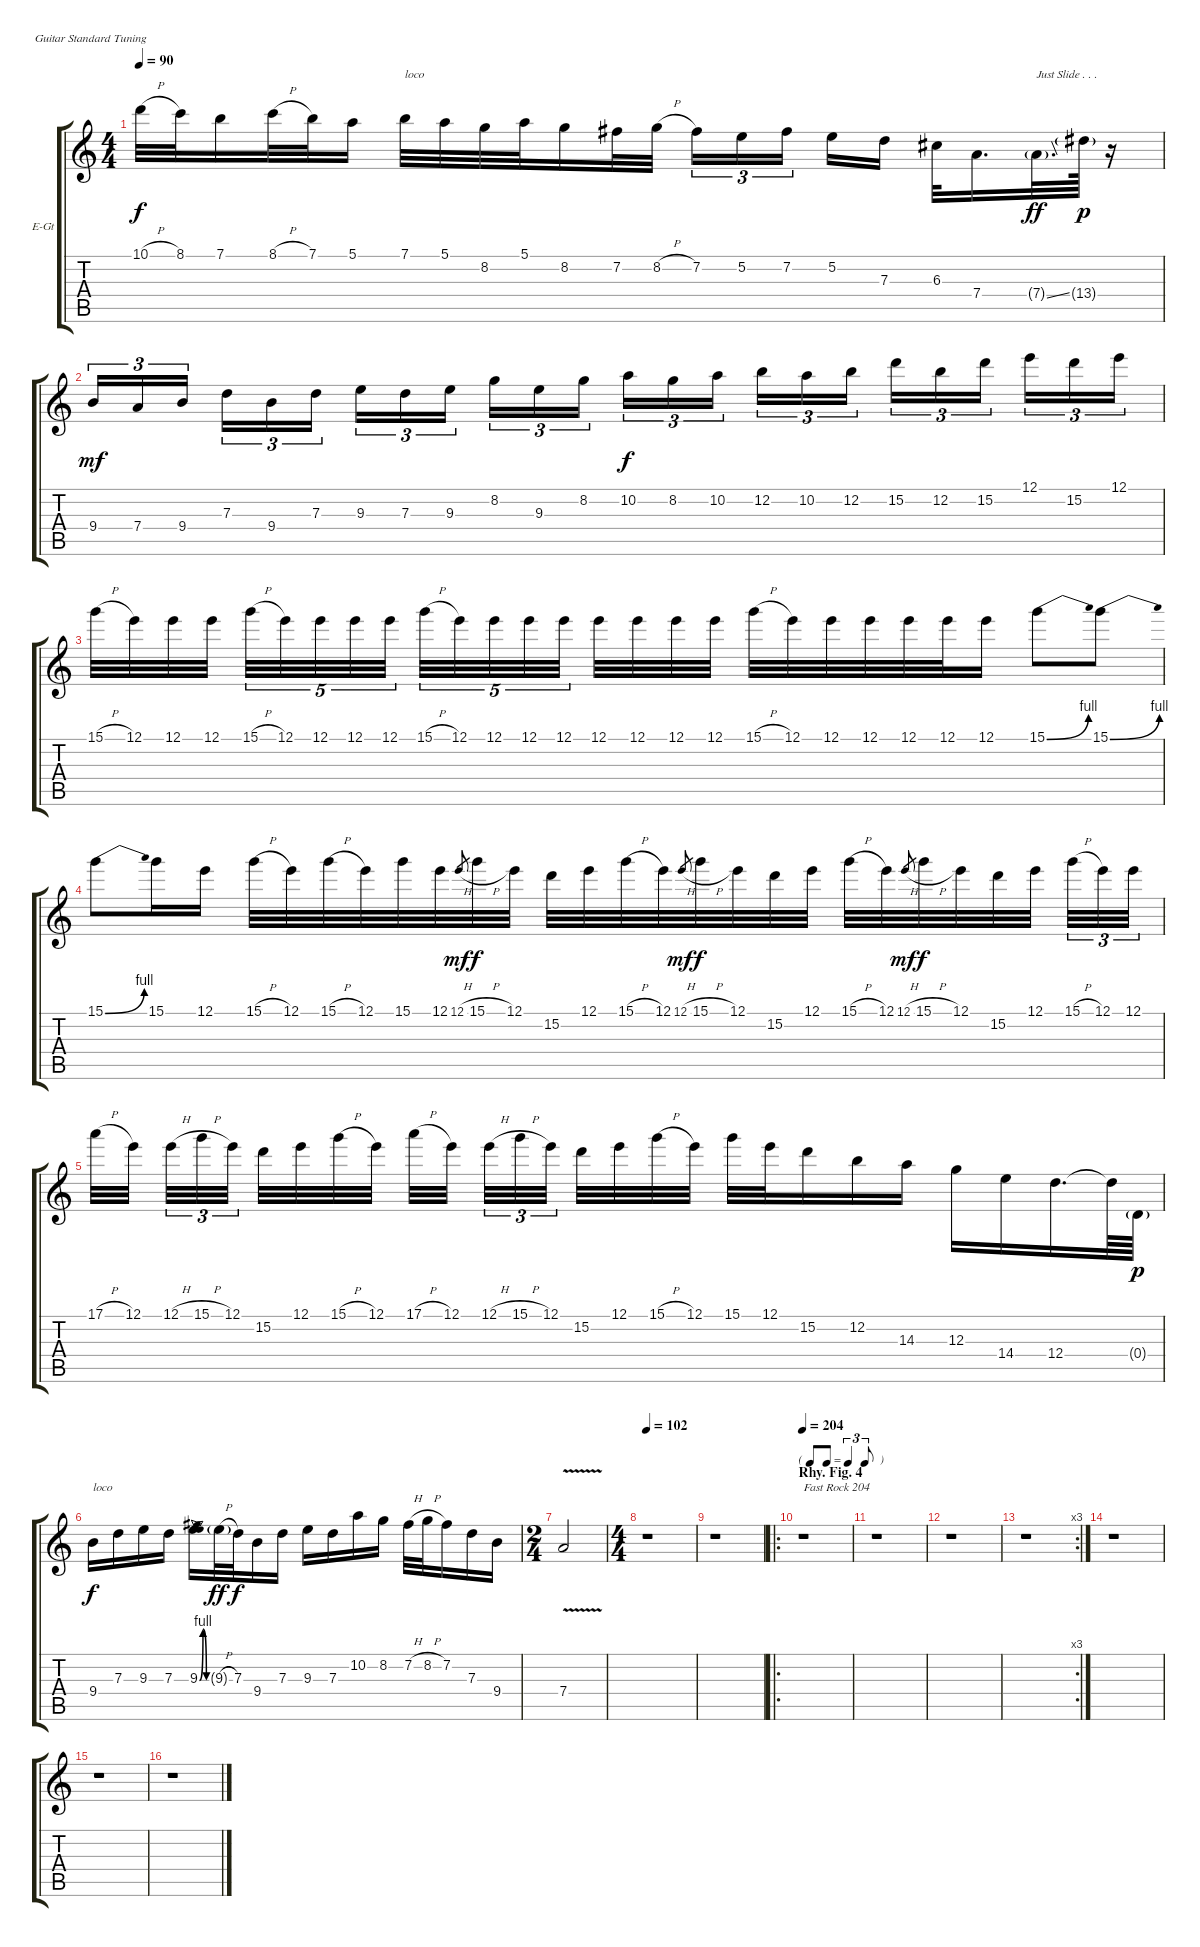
\bracketExtendMode groupsimilarinstruments
\firstSystemTrackNameOrientation horizontal
\otherSystemsTrackNameOrientation horizontal
\track ("Gtr III Lead" "E-Gt") {instrument overdrivenguitar}
\staff {score tabs}
\tuning (E4 B3 G3 D3 A2 E2)
\ts (4 4)
\tempo 90
\clef g2
\ks c
10.1{h}.32{dy f} 8.1.32 7.1.16 8.1{h}.32 7.1.32 5.1.16 7.1.32{txt "loco"} 5.1.32 8.2.32 5.1.32 8.2.16 7.2.32 8.2{h}.32 7.2.16{tu (3 2)} 5.2.16{tu (3 2)} 7.2.16{tu (3 2)} 5.2.16 7.3.16 6.3.32 7.4.16{d} 7.4{ss g}.32{d txt "Just Slide . . ." dy ff} 13.4{g}.64{dy p} r.16 |
9.4.16{tu (3 2) dy mf} 7.4.16{tu (3 2)} 9.4.16{tu (3 2)} 7.3.16{tu (3 2)} 9.4.16{tu (3 2)} 7.3.16{tu (3 2)} 9.3.16{tu (3 2)} 7.3.16{tu (3 2)} 9.3.16{tu (3 2)} 8.2.16{tu (3 2)} 9.3.16{tu (3 2)} 8.2.16{tu (3 2)} 10.2.16{tu (3 2) dy f} 8.2.16{tu (3 2)} 10.2.16{tu (3 2)} 12.2.16{tu (3 2)} 10.2.16{tu (3 2)} 12.2.16{tu (3 2)} 15.2.16{tu (3 2)} 12.2.16{tu (3 2)} 15.2.16{tu (3 2)} 12.1.16{tu (3 2)} 15.2.16{tu (3 2)} 12.1.16{tu (3 2)} |
15.1{h}.32 12.1.32 12.1.32 12.1.32 15.1{h}.32{tu (5 4)} 12.1.32{tu (5 4)} 12.1.32{tu (5 4)} 12.1.32{tu (5 4)} 12.1.32{tu (5 4)} 15.1{h}.32{tu (5 4)} 12.1.32{tu (5 4)} 12.1.32{tu (5 4)} 12.1.32{tu (5 4)} 12.1.32{tu (5 4)} 12.1.32 12.1.32 12.1.32 12.1.32 15.1{h}.32 12.1.32 12.1.32 12.1.32 12.1.32 12.1.32 12.1.16 15.1{be (bend 0 0 60 4)}.8 15.1{be (bend 0 0 60 4)}.8 |
15.1{be (bend 0 0 60 4)}.8 15.1.16 12.1.16 15.1{h}.32 12.1.32 15.1{h}.32 12.1.32 15.1.32 12.1.32 12.1{h}.8{gr dy mf} 15.1{h}.32{dy f} 12.1.32 15.2.32 12.1.32 15.1{h}.32 12.1.32 12.1{h}.8{gr dy mf} 15.1{h}.32{dy f} 12.1.32 15.2.32 12.1.32 15.1{h}.32 12.1.32 12.1{h}.8{gr dy mf} 15.1{h}.32{dy f} 12.1.32 15.2.32 12.1.32 15.1{h}.32{tu (3 2)} 12.1.32{tu (3 2)} 12.1.32{tu (3 2)} |
17.1{h}.32 12.1.32 12.1{h}.32{tu (3 2)} 15.1{h}.32{tu (3 2)} 12.1.32{tu (3 2)} 15.2.32 12.1.32 15.1{h}.32 12.1.32 17.1{h}.32 12.1.32 12.1{h}.32{tu (3 2)} 15.1{h}.32{tu (3 2)} 12.1.32{tu (3 2)} 15.2.32 12.1.32 15.1{h}.32 12.1.32 15.1.32 12.1.32 15.2.16 12.2.16 14.3.16 12.3.16 14.4.16 12.4.16{d} 12.4{t}.64 0.4{g}.64{dy p} |
9.4.16{txt "loco" dy f} 7.3.16 9.3.16 7.3.16 9.3{be (bendrelease 0 0 30 4 30 4 60 0)}.16 9.3{h g}.32{dy ff} 7.3.32{dy f} 9.4.16 7.3.16 9.3.16 7.3.16 10.2.16 8.2.16 7.2{h}.32 8.2{h}.32 7.2.16 7.3.16 9.4.16 |
\ts (2 4)
\beaming (8 2 2)
7.4{v}.2 |
\ts (4 4)
\beaming (8 2 2 2 2)
\tempo 102
r.1 |
r.1 |
\ro
\tf triplet8th
\section ("" "Rhy. Fig. 4")
\tempo 204
r.1{txt "Fast Rock 204"} |
r.1 |
r.1 |
\rc 3
r.1 |
r.1 |
r.1 |
r.1
